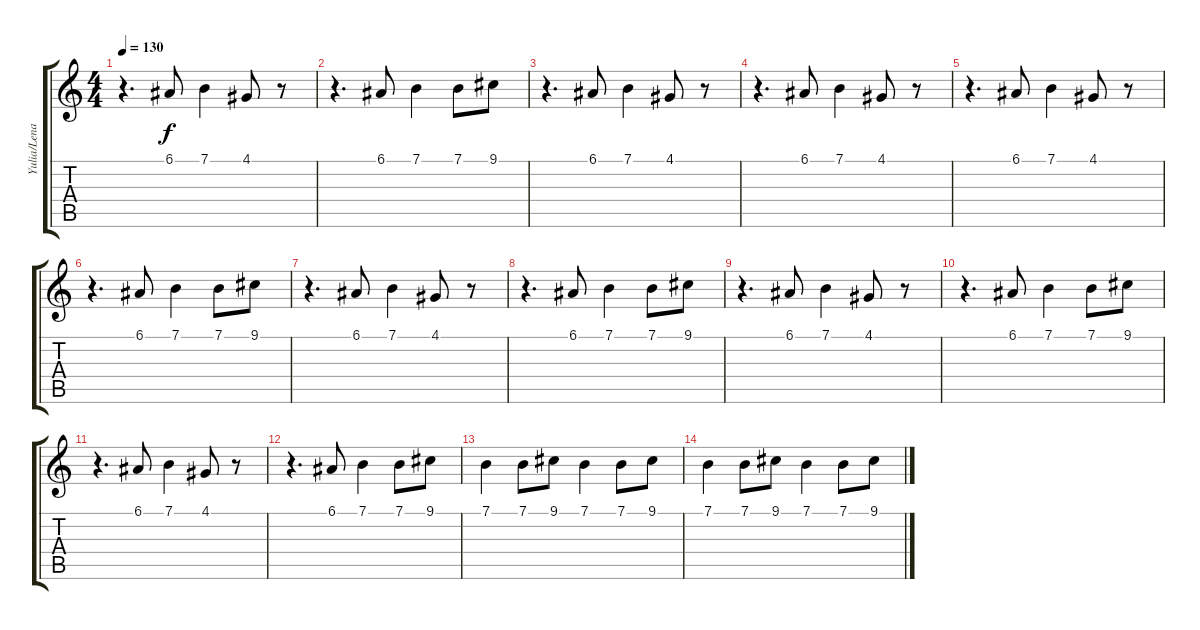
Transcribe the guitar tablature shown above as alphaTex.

\track ("Yulia/Lena" "Yulia/Lena") {instrument voiceoohs}
\staff {score tabs}
\tuning (E4 B3 G3 D3 A2 E2) {hide}
\ts (4 4)
\tempo 130
\clef g2
\ks c
r.4{d dy f} 6.1.8 7.1.4 4.1.8 r.8 |
r.4{d} 6.1.8 7.1.4 7.1.8 9.1.8 |
r.4{d} 6.1.8 7.1.4 4.1.8 r.8 |
r.4{d} 6.1.8 7.1.4 4.1.8 r.8 |
r.4{d} 6.1.8 7.1.4 4.1.8 r.8 |
r.4{d} 6.1.8 7.1.4 7.1.8 9.1.8 |
r.4{d} 6.1.8 7.1.4 4.1.8 r.8 |
r.4{d} 6.1.8 7.1.4 7.1.8 9.1.8 |
r.4{d} 6.1.8 7.1.4 4.1.8 r.8 |
r.4{d} 6.1.8 7.1.4 7.1.8 9.1.8 |
r.4{d} 6.1.8 7.1.4 4.1.8 r.8 |
r.4{d} 6.1.8 7.1.4 7.1.8 9.1.8 |
7.1.4{volume 0} 7.1.8 9.1.8 7.1.4 7.1.8 9.1.8 |
7.1.4 7.1.8 9.1.8 7.1.4 7.1.8 9.1.8
